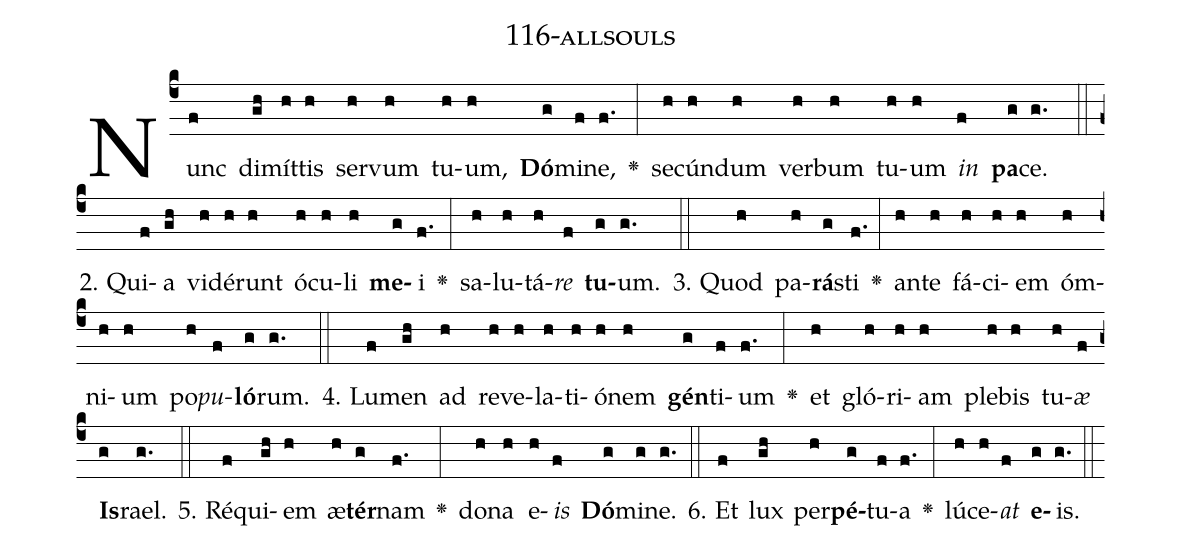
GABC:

name: 116-allsouls;
%%
(c4)Nunc(f) di(gh)mít(h)tis(h) ser(h)vum(h) tu(h)um,(h) <b>Dó</b>(g)mi(f)ne,(f.) <v>\greheightstar</v>(:) se(h)cún(h)dum(h) ver(h)bum(h) tu(h)um(h) <i>in</i>(f) <b>pa</b>(g)ce.(g.) (::)
2. Qui(f)a(gh) vi(h)dé(h)runt(h) ó(h)cu(h)li(h) <b>me</b>(g)i(f.) <v>\greheightstar</v>(:) sa(h)lu(h)tá(h)<i>re</i>(f) <b>tu</b>(g)um.(g.) (::)
3. Quod(h) pa(h)<b>rá</b>(g)sti(f.) <v>\greheightstar</v>(:) an(h)te(h) fá(h)ci(h)em(h) óm(h)ni(h)um(h) po(h)<i>pu</i>(f)<b>ló</b>(g)rum.(g.) (::)
4. Lu(f)men(gh) ad(h) re(h)ve(h)la(h)ti(h)ó(h)nem(h) <b>gén</b>(g)ti(f)um(f.) <v>\greheightstar</v>(:) et(h) gló(h)ri(h)am(h) ple(h)bis(h) tu(h)<i>æ</i>(f) <b>Is</b>(g)rael.(g.) (::)
5. Ré(f)qui(gh)em(h) æ(h)<b>tér</b>(g)nam(f.) <v>\greheightstar</v>(:) do(h)na(h) e(h)<i>is</i>(f) <b>Dó</b>(g)mi(g)ne.(g.) (::)
6. Et(f) lux(gh) per(h)<b>pé</b>(g)tu(f)a(f.) <v>\greheightstar</v>(:) lú(h)ce(h)<i>at</i>(f) <b>e</b>(g)is.(g.) (::)
